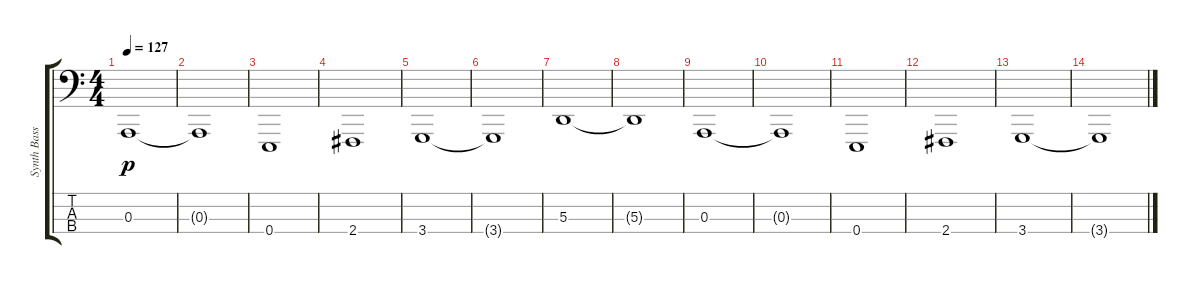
\track ("Synth Bass" "Synth Bass") {instrument lead2sawtooth}
\staff {score tabs}
\tuning (G2 D2 A1 E1) {hide}
\ts (4 4)
\tempo 127
\clef f4
\ks c
0.3.1{dy p} |
0.3{t}.1 |
0.4.1 |
2.4.1 |
3.4.1 |
3.4{t}.1 |
5.3.1 |
5.3{t}.1 |
0.3.1 |
0.3{t}.1 |
0.4.1 |
2.4.1 |
3.4.1 |
3.4{t}.1
